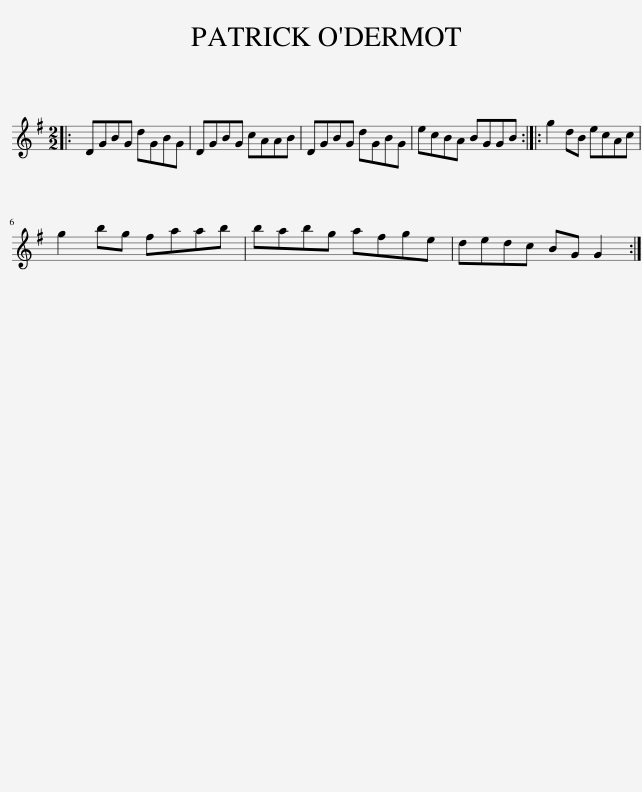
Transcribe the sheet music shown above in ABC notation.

X:1
L:1/8
M:2/2
I:linebreak $
K:G
V:1 treble
V:1
|: DGBG dGBG | DGBG cAAB | DGBG dGBG | ecBA BGGB :: g2 dB ecAc |$ %5
 g2 bg faab | babg afge | dedc BG G2 :| %8
